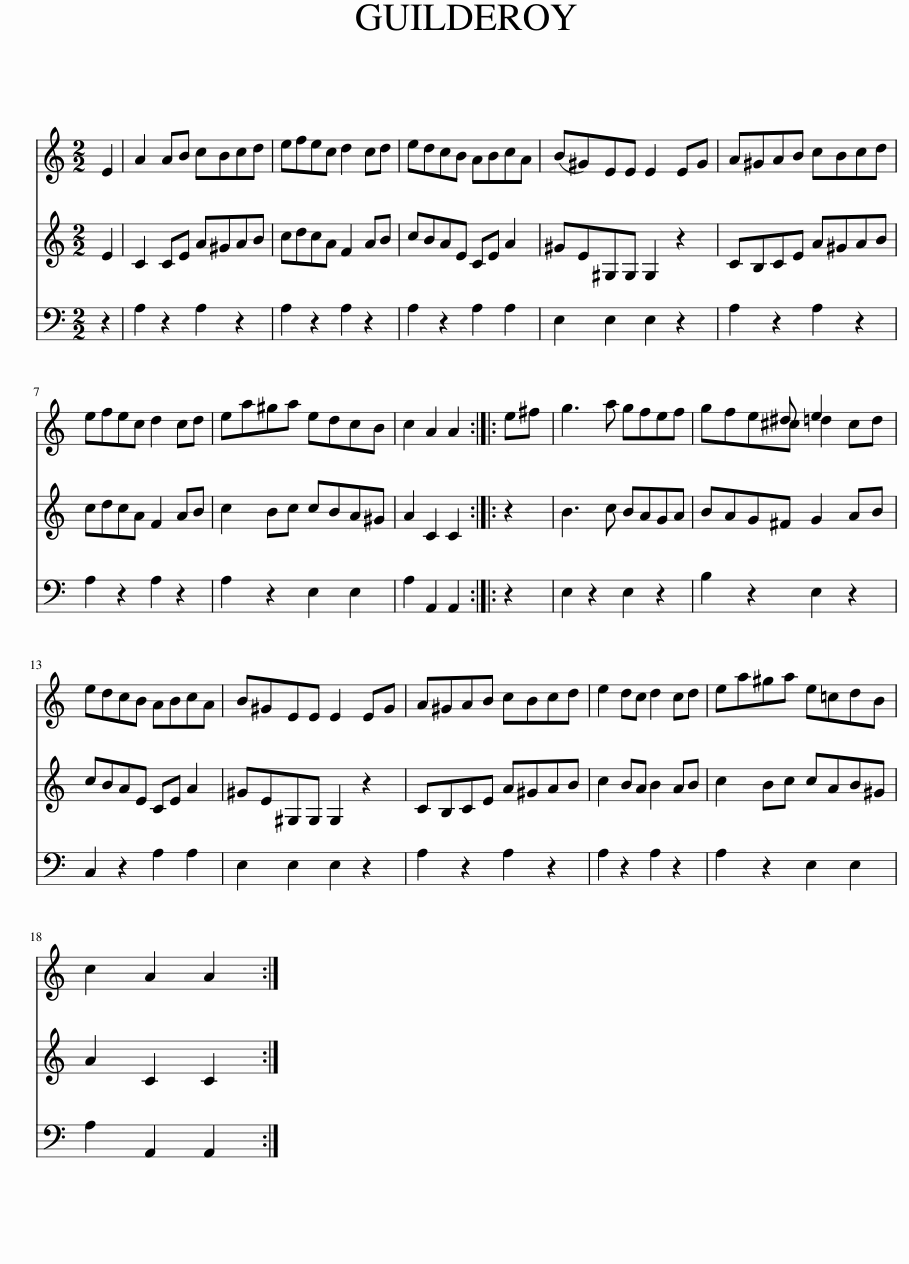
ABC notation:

X:1
%%score ( 1 2 ) 3 4
L:1/8
M:2/2
I:linebreak $
K:C
V:1 treble
V:2 treble
V:3 treble
V:4 bass
V:1
 E2 | A2 AB cBcd | efec d2 cd | edcB ABcA | (B^G)EE E2 EG | %5
 A^GAB cBcd |$ efec d2 cd | ea^ga edcB | c2 A2 A2 :: e^f | %10
 g3 a gfef | x3 ^d e2 x2 |$ edcB ABcA | B^GEE E2 EG | A^GAB cBcd | %15
 e2 dc d2 cd | ea^ga e=cdB |$ c2 A2 A2 :| %18
V:2
 x2 | x8 | x8 | x8 | x8 | %5
 x8 |$ x8 | x8 | x6 :: x2 | %10
 x8 | gfe^c =d2 cd |$ x8 | x8 | x8 | %15
 x8 | x8 |$ x6 :| %18
V:3
 E2 | C2 CE A^GAB | cdcA F2 AB | cBAE CE A2 | ^GE^G,G, G,2 z2 | %5
 CB,CE A^GAB |$ cdcA F2 AB | c2 Bc cBA^G | A2 C2 C2 :: z2 | %10
 B3 c BAGA | BAG^F G2 AB |$ cBAE CE A2 | ^GE^G,G, G,2 z2 | CB,CE A^GAB | %15
 c2 BA B2 AB | c2 Bc cAB^G |$ A2 C2 C2 :| %18
V:4
 z2 | A,2 z2 A,2 z2 | A,2 z2 A,2 z2 | A,2 z2 A,2 A,2 | E,2 E,2 E,2 z2 | %5
 A,2 z2 A,2 z2 |$ A,2 z2 A,2 z2 | A,2 z2 E,2 E,2 | A,2 A,,2 A,,2 :: z2 | %10
 E,2 z2 E,2 z2 | B,2 z2 E,2 z2 |$ C,2 z2 A,2 A,2 | E,2 E,2 E,2 z2 | A,2 z2 A,2 z2 | %15
 A,2 z2 A,2 z2 | A,2 z2 E,2 E,2 |$ A,2 A,,2 A,,2 :| %18
